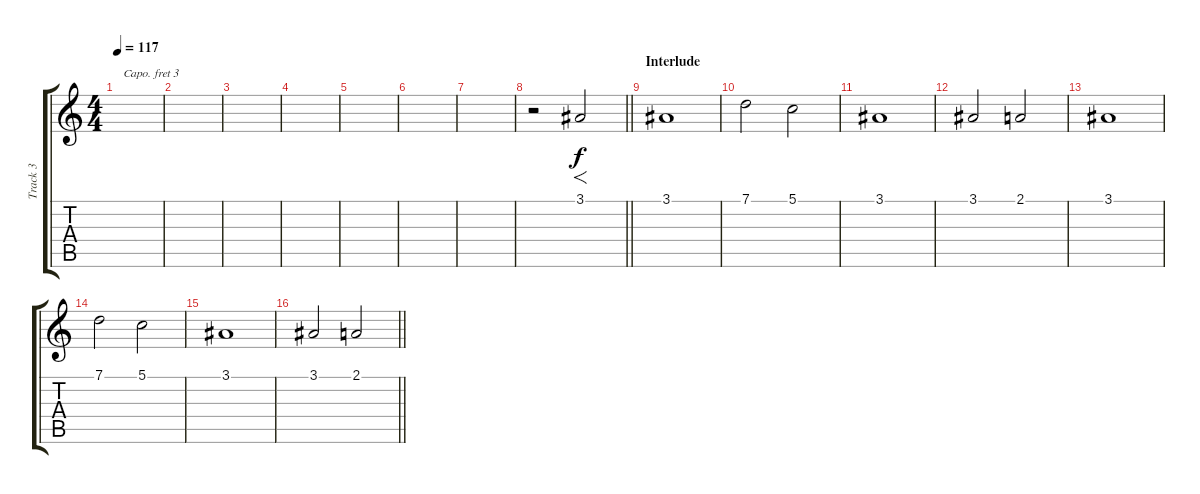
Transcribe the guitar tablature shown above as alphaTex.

\track ("Track 3" "Track 3") {instrument harmonica}
\staff {score tabs}
\capo 3
\tuning (E4 B3 G3 D3 A2 E2) {hide}
\ts (4 4)
\tempo 117
\clef g2
\ks c
|
|
|
|
|
|
|
\barLineRight lightlight
r.2 3.1.2{f} |
\section ("" "Interlude")
3.1.1 |
7.1.2 5.1.2 |
3.1.1 |
3.1.2 2.1.2 |
3.1.1 |
7.1.2 5.1.2 |
3.1.1 |
\barLineRight lightlight
3.1.2 2.1.2
